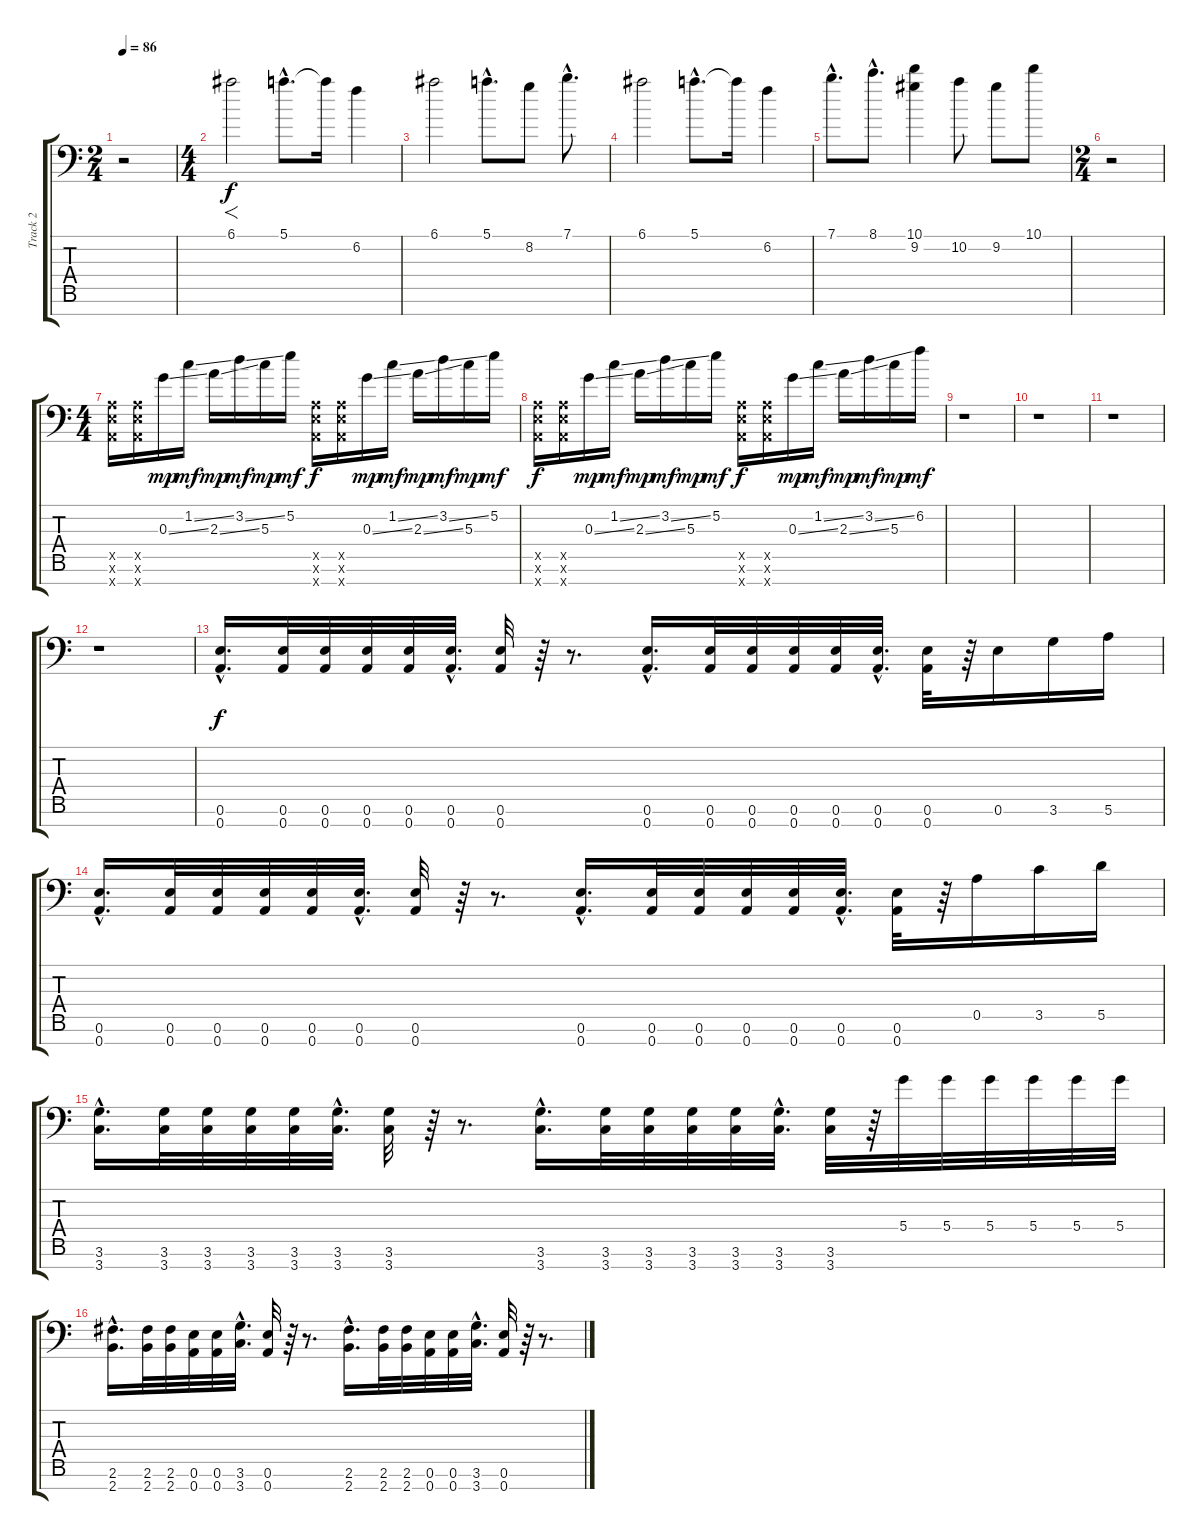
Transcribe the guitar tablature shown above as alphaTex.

\track ("Track 2" "Track 2") {instrument distortionguitar}
\staff {score tabs}
\tuning (E4 B3 G3 D3 A2 E2 A1) {hide}
\ts (2 4)
\tempo 86
\clef f4
\ks c
r.2{dy f} |
\ts (4 4)
6.1.2{f volume 13} 5.1{hac}.8{d} 5.1{t}.16 6.2.4 |
6.1.2 5.1{hac}.8{d} 8.2.8 7.1{hac}.8{d} |
6.1.2 5.1{hac}.8{d} 5.1{t}.16 6.2.4 |
7.1{hac}.8{d} 8.1{hac}.8{d} (10.1 9.2).4 10.2.8 9.2.8 10.1.8 |
\ts (2 4)
r.2 |
\ts (4 4)
(0.5{x} 0.6{x} 0.7{x}).16 (0.5{x} 0.6{x} 0.7{x}).16 0.3{ss}.16{dy mp} 1.2{ss}.16{dy mf} 2.3{ss}.16{dy mp} 3.2{ss}.16{dy mf} 5.3.16{dy mp} 5.2.16{dy mf} (0.5{x} 0.6{x} 0.7{x}).16{dy f} (0.5{x} 0.6{x} 0.7{x}).16 0.3{ss}.16{dy mp} 1.2{ss}.16{dy mf} 2.3{ss}.16{dy mp} 3.2{ss}.16{dy mf} 5.3.16{dy mp} 5.2.16{dy mf} |
(0.5{x} 0.6{x} 0.7{x}).16{dy f} (0.5{x} 0.6{x} 0.7{x}).16 0.3{ss}.16{dy mp} 1.2{ss}.16{dy mf} 2.3{ss}.16{dy mp} 3.2{ss}.16{dy mf} 5.3.16{dy mp} 5.2.16{dy mf} (0.5{x} 0.6{x} 0.7{x}).16{dy f} (0.5{x} 0.6{x} 0.7{x}).16 0.3{ss}.16{dy mp} 1.2{ss}.16{dy mf} 2.3{ss}.16{dy mp} 3.2{ss}.16{dy mf} 5.3.16{dy mp} 6.2.16{dy mf} |
r.1 |
r.1 |
r.1 |
r.1 |
(0.6{hac} 0.7{hac}).16{d dy f} (0.6 0.7).32 (0.6 0.7).32 (0.6 0.7).32 (0.6 0.7).32 (0.6{hac} 0.7{hac}).32{d} (0.6 0.7).32 r.64 r.8{d} (0.6{hac} 0.7{hac}).16{d} (0.6 0.7).32 (0.6 0.7).32 (0.6 0.7).32 (0.6 0.7).32 (0.6{hac} 0.7{hac}).32{d} (0.6 0.7).32 r.64 0.6.16 3.6.16 5.6.16 |
(0.6{hac} 0.7{hac}).16{d} (0.6 0.7).32 (0.6 0.7).32 (0.6 0.7).32 (0.6 0.7).32 (0.6{hac} 0.7{hac}).32{d} (0.6 0.7).32 r.64 r.8{d} (0.6{hac} 0.7{hac}).16{d} (0.6 0.7).32 (0.6 0.7).32 (0.6 0.7).32 (0.6 0.7).32 (0.6{hac} 0.7{hac}).32{d} (0.6 0.7).32 r.64 0.5.16 3.5.16 5.5.16 |
(3.6{hac} 3.7{hac}).16{d} (3.6 3.7).32 (3.6 3.7).32 (3.6 3.7).32 (3.6 3.7).32 (3.6{hac} 3.7{hac}).32{d} (3.6 3.7).32 r.64 r.8{d} (3.6{hac} 3.7{hac}).16{d} (3.6 3.7).32 (3.6 3.7).32 (3.6 3.7).32 (3.6 3.7).32 (3.6{hac} 3.7{hac}).32{d} (3.6 3.7).32 r.64 5.4.32 5.4.32 5.4.32 5.4.32 5.4.32 5.4.32 |
(2.6{hac} 2.7{hac}).16{d} (2.6 2.7).32 (2.6 2.7).32 (0.6 0.7).32 (0.6 0.7).32 (3.6{hac} 3.7{hac}).32{d} (0.6 0.7).32 r.64 r.8{d} (2.6{hac} 2.7{hac}).16{d} (2.6 2.7).32 (2.6 2.7).32 (0.6 0.7).32 (0.6 0.7).32 (3.6{hac} 3.7{hac}).32{d} (0.6 0.7).32 r.64 r.8{d}
